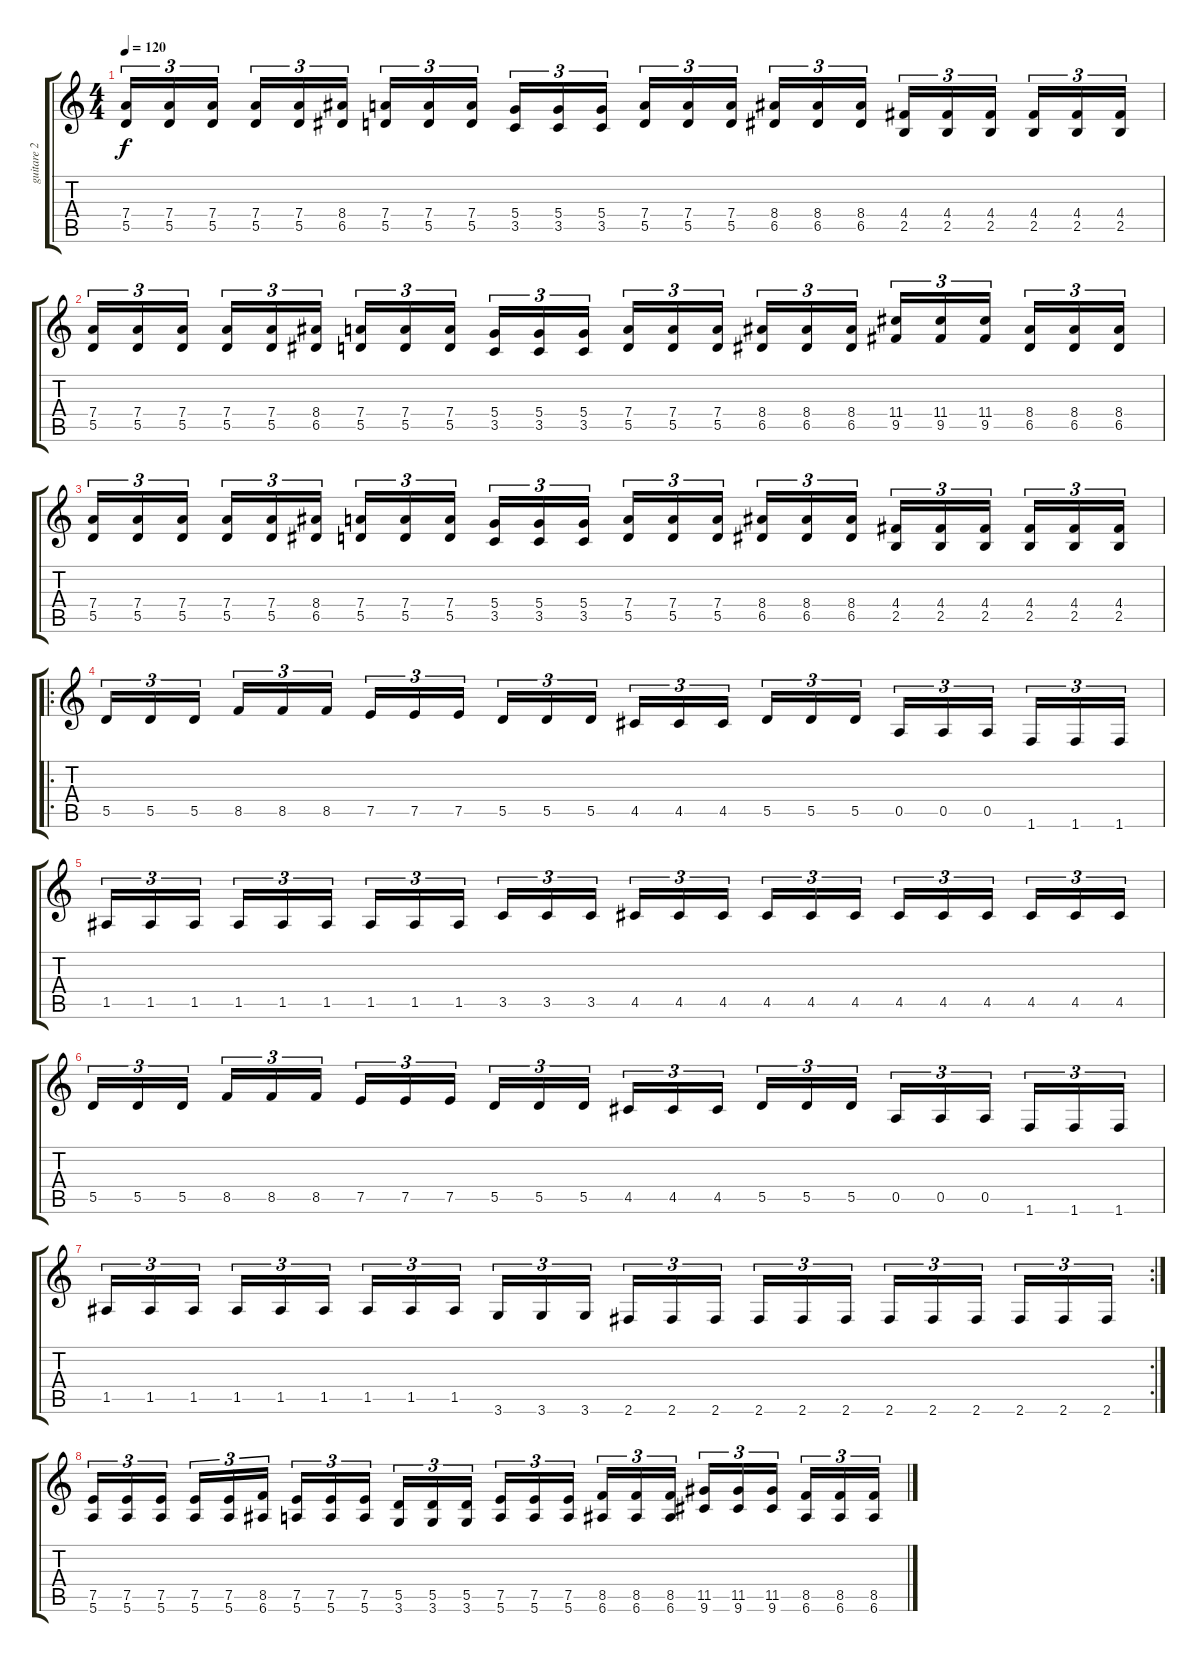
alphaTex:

\track ("guitare 2" "guitare 2") {instrument distortionguitar}
\staff {score tabs}
\tuning (E4 B3 G3 D3 A2 E2) {hide}
\ts (4 4)
\tempo 120
\clef g2
\ks c
(7.4 5.5).16{tu (3 2) dy f} (7.4 5.5).16{tu (3 2)} (7.4 5.5).16{tu (3 2) beam splitsecondary} (7.4 5.5).16{tu (3 2)} (7.4 5.5).16{tu (3 2)} (8.4 6.5).16{tu (3 2)} (7.4 5.5).16{tu (3 2)} (7.4 5.5).16{tu (3 2)} (7.4 5.5).16{tu (3 2) beam splitsecondary} (5.4 3.5).16{tu (3 2)} (5.4 3.5).16{tu (3 2)} (5.4 3.5).16{tu (3 2)} (7.4 5.5).16{tu (3 2)} (7.4 5.5).16{tu (3 2)} (7.4 5.5).16{tu (3 2) beam splitsecondary} (8.4 6.5).16{tu (3 2)} (8.4 6.5).16{tu (3 2)} (8.4 6.5).16{tu (3 2)} (4.4 2.5).16{tu (3 2)} (4.4 2.5).16{tu (3 2)} (4.4 2.5).16{tu (3 2) beam splitsecondary} (4.4 2.5).16{tu (3 2)} (4.4 2.5).16{tu (3 2)} (4.4 2.5).16{tu (3 2)} |
(7.4 5.5).16{tu (3 2)} (7.4 5.5).16{tu (3 2)} (7.4 5.5).16{tu (3 2) beam splitsecondary} (7.4 5.5).16{tu (3 2)} (7.4 5.5).16{tu (3 2)} (8.4 6.5).16{tu (3 2)} (7.4 5.5).16{tu (3 2)} (7.4 5.5).16{tu (3 2)} (7.4 5.5).16{tu (3 2) beam splitsecondary} (5.4 3.5).16{tu (3 2)} (5.4 3.5).16{tu (3 2)} (5.4 3.5).16{tu (3 2)} (7.4 5.5).16{tu (3 2)} (7.4 5.5).16{tu (3 2)} (7.4 5.5).16{tu (3 2) beam splitsecondary} (8.4 6.5).16{tu (3 2)} (8.4 6.5).16{tu (3 2)} (8.4 6.5).16{tu (3 2)} (11.4 9.5).16{tu (3 2)} (11.4 9.5).16{tu (3 2)} (11.4 9.5).16{tu (3 2) beam splitsecondary} (8.4 6.5).16{tu (3 2)} (8.4 6.5).16{tu (3 2)} (8.4 6.5).16{tu (3 2)} |
(7.4 5.5).16{tu (3 2)} (7.4 5.5).16{tu (3 2)} (7.4 5.5).16{tu (3 2) beam splitsecondary} (7.4 5.5).16{tu (3 2)} (7.4 5.5).16{tu (3 2)} (8.4 6.5).16{tu (3 2)} (7.4 5.5).16{tu (3 2)} (7.4 5.5).16{tu (3 2)} (7.4 5.5).16{tu (3 2) beam splitsecondary} (5.4 3.5).16{tu (3 2)} (5.4 3.5).16{tu (3 2)} (5.4 3.5).16{tu (3 2)} (7.4 5.5).16{tu (3 2)} (7.4 5.5).16{tu (3 2)} (7.4 5.5).16{tu (3 2) beam splitsecondary} (8.4 6.5).16{tu (3 2)} (8.4 6.5).16{tu (3 2)} (8.4 6.5).16{tu (3 2)} (4.4 2.5).16{tu (3 2)} (4.4 2.5).16{tu (3 2)} (4.4 2.5).16{tu (3 2) beam splitsecondary} (4.4 2.5).16{tu (3 2)} (4.4 2.5).16{tu (3 2)} (4.4 2.5).16{tu (3 2)} |
\ro
5.5.16{tu (3 2)} 5.5.16{tu (3 2)} 5.5.16{tu (3 2) beam splitsecondary} 8.5.16{tu (3 2)} 8.5.16{tu (3 2)} 8.5.16{tu (3 2)} 7.5.16{tu (3 2)} 7.5.16{tu (3 2)} 7.5.16{tu (3 2) beam splitsecondary} 5.5.16{tu (3 2)} 5.5.16{tu (3 2)} 5.5.16{tu (3 2)} 4.5.16{tu (3 2)} 4.5.16{tu (3 2)} 4.5.16{tu (3 2) beam splitsecondary} 5.5.16{tu (3 2)} 5.5.16{tu (3 2)} 5.5.16{tu (3 2)} 0.5.16{tu (3 2)} 0.5.16{tu (3 2)} 0.5.16{tu (3 2) beam splitsecondary} 1.6.16{tu (3 2)} 1.6.16{tu (3 2)} 1.6.16{tu (3 2)} |
1.5.16{tu (3 2)} 1.5.16{tu (3 2)} 1.5.16{tu (3 2) beam splitsecondary} 1.5.16{tu (3 2)} 1.5.16{tu (3 2)} 1.5.16{tu (3 2)} 1.5.16{tu (3 2)} 1.5.16{tu (3 2)} 1.5.16{tu (3 2) beam splitsecondary} 3.5.16{tu (3 2)} 3.5.16{tu (3 2)} 3.5.16{tu (3 2)} 4.5.16{tu (3 2)} 4.5.16{tu (3 2)} 4.5.16{tu (3 2) beam splitsecondary} 4.5.16{tu (3 2)} 4.5.16{tu (3 2)} 4.5.16{tu (3 2)} 4.5.16{tu (3 2)} 4.5.16{tu (3 2)} 4.5.16{tu (3 2) beam splitsecondary} 4.5.16{tu (3 2)} 4.5.16{tu (3 2)} 4.5.16{tu (3 2)} |
5.5.16{tu (3 2)} 5.5.16{tu (3 2)} 5.5.16{tu (3 2) beam splitsecondary} 8.5.16{tu (3 2)} 8.5.16{tu (3 2)} 8.5.16{tu (3 2)} 7.5.16{tu (3 2)} 7.5.16{tu (3 2)} 7.5.16{tu (3 2) beam splitsecondary} 5.5.16{tu (3 2)} 5.5.16{tu (3 2)} 5.5.16{tu (3 2)} 4.5.16{tu (3 2)} 4.5.16{tu (3 2)} 4.5.16{tu (3 2) beam splitsecondary} 5.5.16{tu (3 2)} 5.5.16{tu (3 2)} 5.5.16{tu (3 2)} 0.5.16{tu (3 2)} 0.5.16{tu (3 2)} 0.5.16{tu (3 2) beam splitsecondary} 1.6.16{tu (3 2)} 1.6.16{tu (3 2)} 1.6.16{tu (3 2)} |
\rc 2
1.5.16{tu (3 2)} 1.5.16{tu (3 2)} 1.5.16{tu (3 2) beam splitsecondary} 1.5.16{tu (3 2)} 1.5.16{tu (3 2)} 1.5.16{tu (3 2)} 1.5.16{tu (3 2)} 1.5.16{tu (3 2)} 1.5.16{tu (3 2) beam splitsecondary} 3.6.16{tu (3 2)} 3.6.16{tu (3 2)} 3.6.16{tu (3 2)} 2.6.16{tu (3 2)} 2.6.16{tu (3 2)} 2.6.16{tu (3 2) beam splitsecondary} 2.6.16{tu (3 2)} 2.6.16{tu (3 2)} 2.6.16{tu (3 2)} 2.6.16{tu (3 2)} 2.6.16{tu (3 2)} 2.6.16{tu (3 2) beam splitsecondary} 2.6.16{tu (3 2)} 2.6.16{tu (3 2)} 2.6.16{tu (3 2)} |
(7.5 5.6).16{tu (3 2)} (7.5 5.6).16{tu (3 2)} (7.5 5.6).16{tu (3 2) beam splitsecondary} (7.5 5.6).16{tu (3 2)} (7.5 5.6).16{tu (3 2)} (8.5 6.6).16{tu (3 2)} (7.5 5.6).16{tu (3 2)} (7.5 5.6).16{tu (3 2)} (7.5 5.6).16{tu (3 2) beam splitsecondary} (5.5 3.6).16{tu (3 2)} (5.5 3.6).16{tu (3 2)} (5.5 3.6).16{tu (3 2)} (7.5 5.6).16{tu (3 2)} (7.5 5.6).16{tu (3 2)} (7.5 5.6).16{tu (3 2) beam splitsecondary} (8.5 6.6).16{tu (3 2)} (8.5 6.6).16{tu (3 2)} (8.5 6.6).16{tu (3 2)} (11.5 9.6).16{tu (3 2)} (11.5 9.6).16{tu (3 2)} (11.5 9.6).16{tu (3 2) beam splitsecondary} (8.5 6.6).16{tu (3 2)} (8.5 6.6).16{tu (3 2)} (8.5 6.6).16{tu (3 2)}
